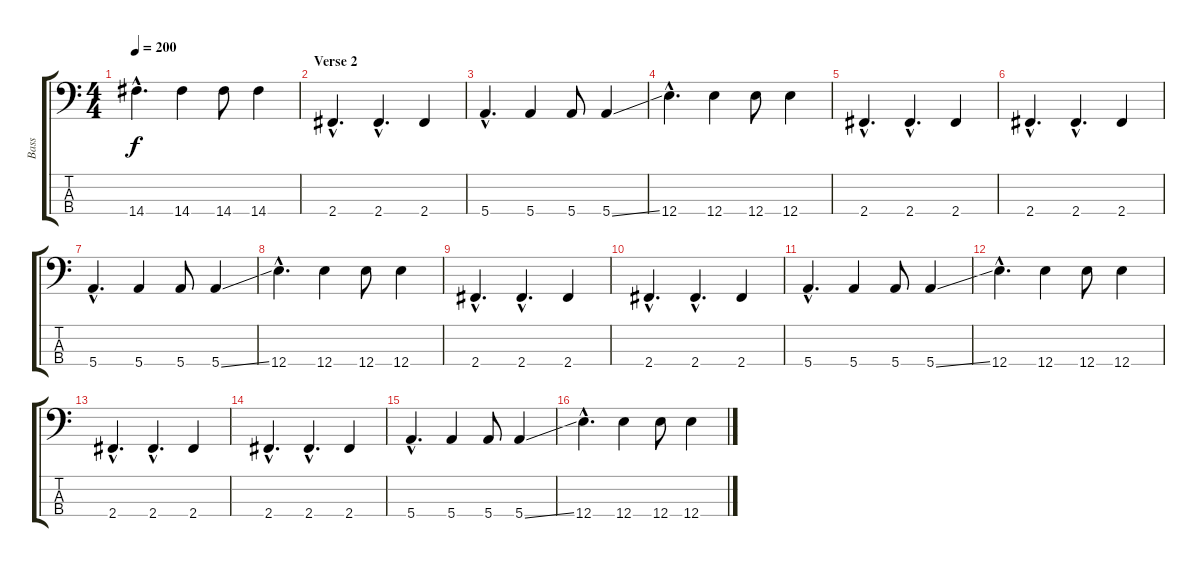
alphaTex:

\track ("Bass" "Bass") {instrument electricbassfinger}
\staff {score tabs}
\tuning (G2 D2 A1 E1) {hide}
\ts (4 4)
\tempo 200
\clef f4
\ks c
14.4{hac}.4{d dy f} 14.4.4 14.4.8 14.4.4 |
\section ("" "Verse 2")
2.4{hac}.4{d} 2.4{hac}.4{d} 2.4.4 |
5.4{hac}.4{d} 5.4.4 5.4.8 5.4{ss}.4 |
12.4{hac}.4{d} 12.4.4 12.4.8 12.4.4 |
2.4{hac}.4{d} 2.4{hac}.4{d} 2.4.4 |
2.4{hac}.4{d} 2.4{hac}.4{d} 2.4.4 |
5.4{hac}.4{d} 5.4.4 5.4.8 5.4{ss}.4 |
12.4{hac}.4{d} 12.4.4 12.4.8 12.4.4 |
2.4{hac}.4{d} 2.4{hac}.4{d} 2.4.4 |
2.4{hac}.4{d} 2.4{hac}.4{d} 2.4.4 |
5.4{hac}.4{d} 5.4.4 5.4.8 5.4{ss}.4 |
12.4{hac}.4{d} 12.4.4 12.4.8 12.4.4 |
2.4{hac}.4{d} 2.4{hac}.4{d} 2.4.4 |
2.4{hac}.4{d} 2.4{hac}.4{d} 2.4.4 |
5.4{hac}.4{d} 5.4.4 5.4.8 5.4{ss}.4 |
12.4{hac}.4{d} 12.4.4 12.4.8 12.4.4
